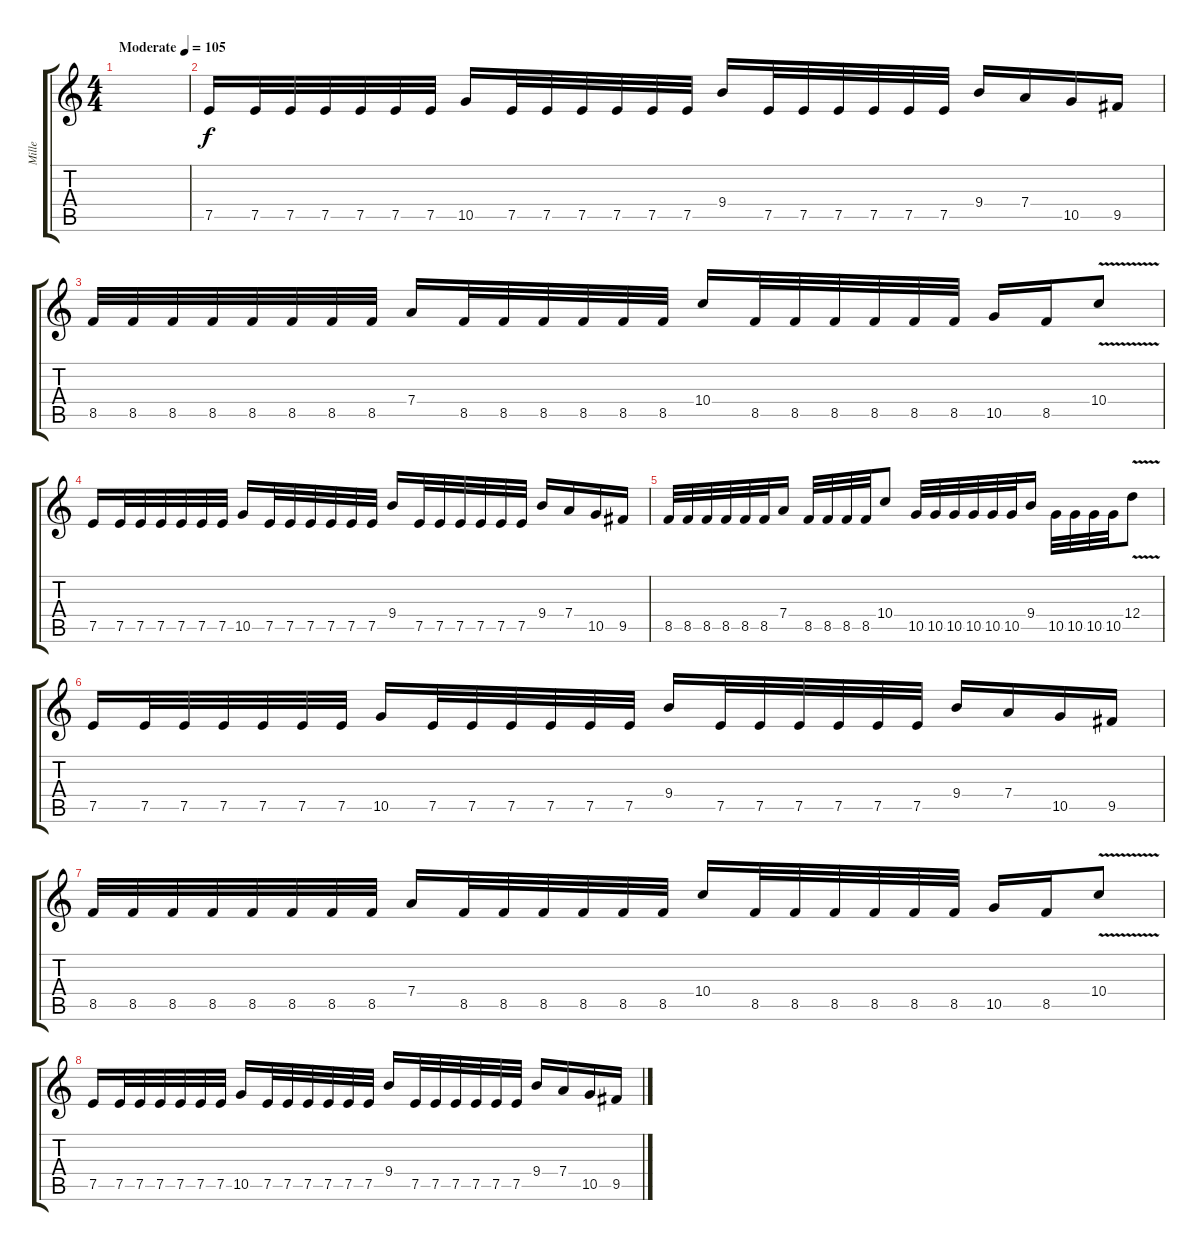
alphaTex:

\track ("Mille" "Mille") {instrument distortionguitar}
\staff {score tabs}
\tuning (E4 B3 G3 D3 A2 E2) {hide}
\ts (4 4)
\tempo (105 "Moderate")
\clef g2
\ks c
|
7.5.16 7.5.32 7.5.32 7.5.32 7.5.32 7.5.32 7.5.32 10.5.16 7.5.32 7.5.32 7.5.32 7.5.32 7.5.32 7.5.32 9.4.16 7.5.32 7.5.32 7.5.32 7.5.32 7.5.32 7.5.32 9.4.16 7.4.16 10.5.16 9.5.16 |
8.5.32 8.5.32 8.5.32 8.5.32 8.5.32 8.5.32 8.5.32 8.5.32 7.4.16 8.5.32 8.5.32 8.5.32 8.5.32 8.5.32 8.5.32 10.4.16 8.5.32 8.5.32 8.5.32 8.5.32 8.5.32 8.5.32 10.5.16 8.5.16 10.4{v}.8 |
7.5.16 7.5.32 7.5.32 7.5.32 7.5.32 7.5.32 7.5.32 10.5.16 7.5.32 7.5.32 7.5.32 7.5.32 7.5.32 7.5.32 9.4.16 7.5.32 7.5.32 7.5.32 7.5.32 7.5.32 7.5.32 9.4.16 7.4.16 10.5.16 9.5.16 |
8.5.32 8.5.32 8.5.32 8.5.32 8.5.32 8.5.32 7.4.16 8.5.32 8.5.32 8.5.32 8.5.32 10.4.8 10.5.32 10.5.32 10.5.32 10.5.32 10.5.32 10.5.32 9.4.16 10.5.32 10.5.32 10.5.32 10.5.32 12.4{v}.8 |
7.5.16 7.5.32 7.5.32 7.5.32 7.5.32 7.5.32 7.5.32 10.5.16 7.5.32 7.5.32 7.5.32 7.5.32 7.5.32 7.5.32 9.4.16 7.5.32 7.5.32 7.5.32 7.5.32 7.5.32 7.5.32 9.4.16 7.4.16 10.5.16 9.5.16 |
8.5.32 8.5.32 8.5.32 8.5.32 8.5.32 8.5.32 8.5.32 8.5.32 7.4.16 8.5.32 8.5.32 8.5.32 8.5.32 8.5.32 8.5.32 10.4.16 8.5.32 8.5.32 8.5.32 8.5.32 8.5.32 8.5.32 10.5.16 8.5.16 10.4{v}.8 |
7.5.16 7.5.32 7.5.32 7.5.32 7.5.32 7.5.32 7.5.32 10.5.16 7.5.32 7.5.32 7.5.32 7.5.32 7.5.32 7.5.32 9.4.16 7.5.32 7.5.32 7.5.32 7.5.32 7.5.32 7.5.32 9.4.16 7.4.16 10.5.16 9.5.16
